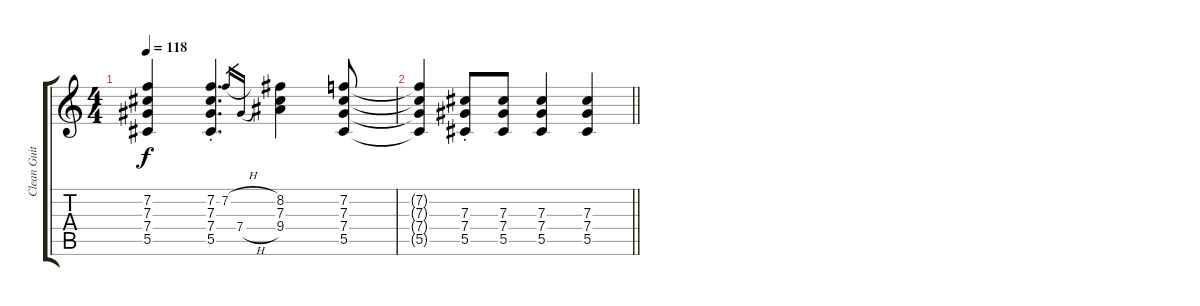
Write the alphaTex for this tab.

\track ("Clean Guitar" "Clean Guit") {instrument electricguitarclean}
\staff {score tabs}
\tuning (Eb4 Bb3 Gb3 Db3 Ab2 Eb2) {hide}
\ts (4 4)
\tempo 118
\clef g2
\ks c
(7.2 7.3 7.4 5.5).4{dy f} (7.2{st} 7.3{st} 7.4{st} 5.5{st}).4{d} 7.2{h}.16{gr} 7.4{h}.16{gr} (8.2 7.3 9.4).4 (7.2 7.3 7.4 5.5).8 |
\barLineRight lightlight
(7.2{t} 7.3{t} 7.4{t} 5.5{t}).4 (7.3{st} 7.4{st} 5.5{st}).8 (7.3 7.4 5.5).8 (7.3 7.4 5.5).4 (7.3 7.4 5.5).4
